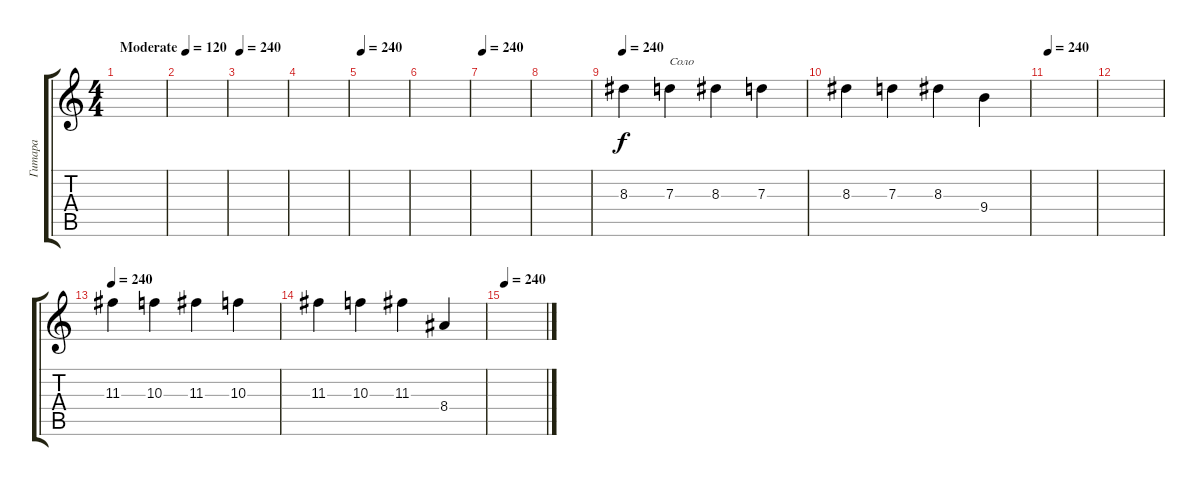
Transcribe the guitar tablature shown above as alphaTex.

\track ("Гитара" "Гитара") {instrument overdrivenguitar}
\staff {score tabs}
\tuning (E4 B3 G3 D3 A2 E2) {hide}
\ts (4 4)
\tempo (120 "Moderate")
\tempo 240
\tempo (120 "Moderate")
\clef g2
\ks c
|
|
\tempo 240
|
|
\tempo 240
|
|
\tempo 240
|
|
\tempo 240
8.3.4 7.3.4{txt "Соло"} 8.3.4 7.3.4 |
8.3.4 7.3.4 8.3.4 9.4.4 |
\tempo 240
|
|
\tempo 240
11.3.4 10.3.4 11.3.4 10.3.4 |
11.3.4 10.3.4 11.3.4 8.4.4 |
\tempo 240
